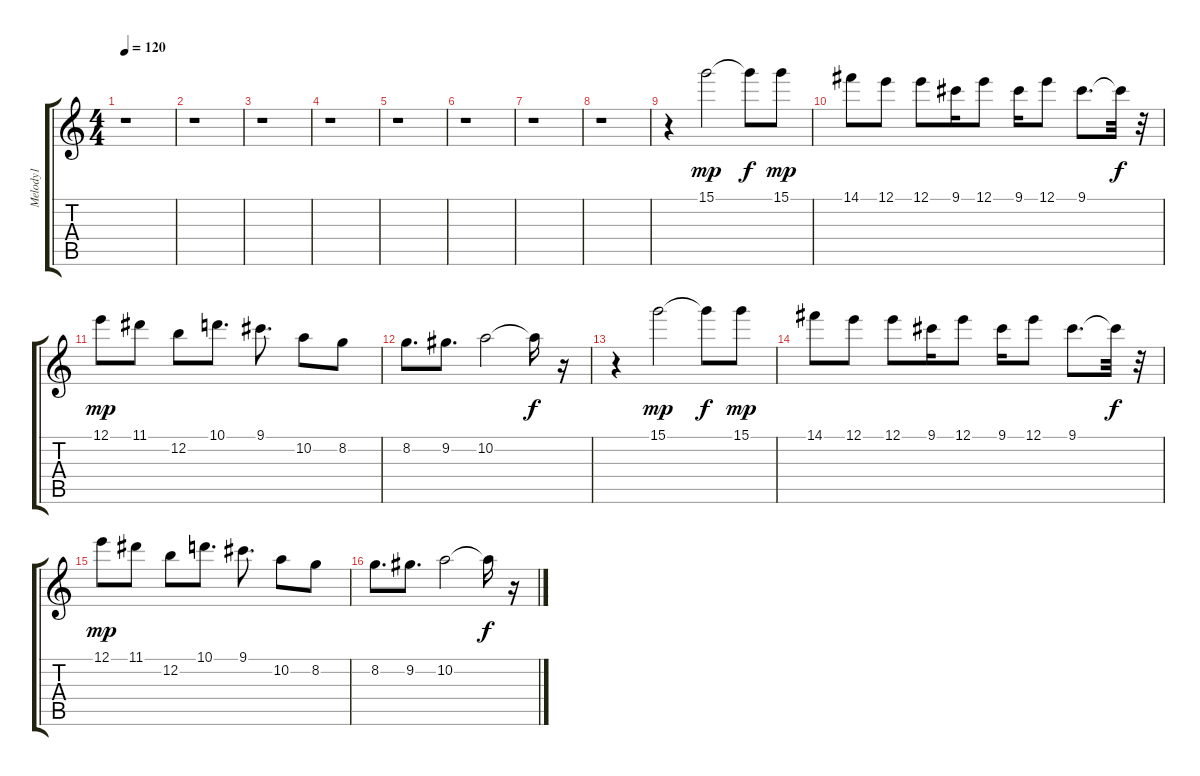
\track ("Melody1" "Melody1") {instrument overdrivenguitar}
\staff {score tabs}
\tuning (E4 B3 G3 D3 A2 E2) {hide}
\ts (4 4)
\tempo 120
\clef g2
\ks c
r.1{dy mp} |
r.1 |
r.1 |
r.1 |
r.1 |
r.1 |
r.1 |
r.1 |
r.4 15.1.2 15.1{t}.8{dy f} 15.1.8{dy mp} |
14.1.8 12.1.8 12.1.8 9.1.16 12.1.8 9.1.16 12.1.8 9.1.8{d} 9.1{t}.32{dy f} r.32 |
12.1.8{dy mp} 11.1.8 12.2.8 10.1.8{d} 9.1.8{d} 10.2.8 8.2.8 |
8.2.8{d} 9.2.8{d} 10.2.2 10.2{t}.16{dy f} r.16 |
r.4 15.1.2{dy mp} 15.1{t}.8{dy f} 15.1.8{dy mp} |
14.1.8 12.1.8 12.1.8 9.1.16 12.1.8 9.1.16 12.1.8 9.1.8{d} 9.1{t}.32{dy f} r.32 |
12.1.8{dy mp} 11.1.8 12.2.8 10.1.8{d} 9.1.8{d} 10.2.8 8.2.8 |
8.2.8{d} 9.2.8{d} 10.2.2 10.2{t}.16{dy f} r.16
